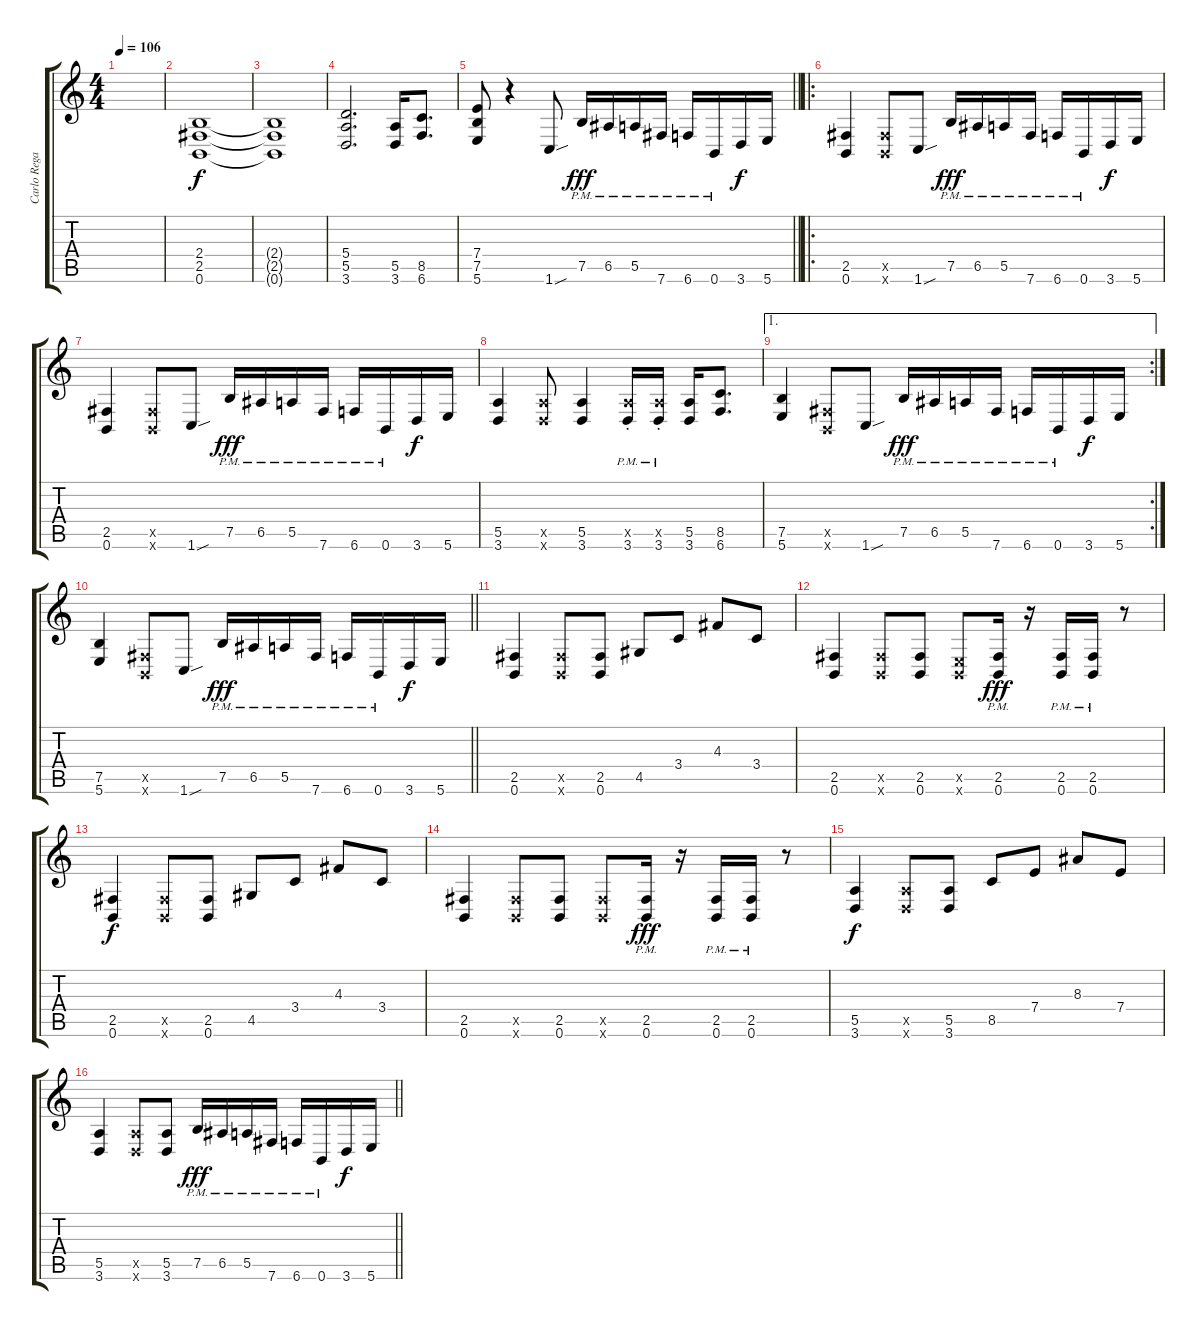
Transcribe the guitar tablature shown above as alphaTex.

\track ("Carlo Regadas" "Carlo Rega") {instrument distortionguitar}
\staff {score tabs}
\tuning (B3 Gb3 D3 A2 E2 B1) {hide}
\ts (4 4)
\tempo 106
\clef g2
\ks c
|
(2.4 2.5 0.6).1 |
(2.4{t} 2.5{t} 0.6{t}).1 |
(5.4 5.5 3.6).2{d} (5.5 3.6).16 (8.5 6.6).8{d} |
\barLineRight lightlight
(7.4 7.5 5.6).8 r.4 1.6{sou}.8 7.5{pm}.16{dy fff} 6.5{pm}.16 5.5{pm}.16 7.6{pm}.16 6.6{pm}.16 0.6{pm}.16 3.6.16{dy f} 5.6.16 |
\ro
\section ("" "")
(2.5 0.6).4 (2.5{x} 0.6{x}).8 1.6{sou}.8 7.5{pm}.16{dy fff} 6.5{pm}.16 5.5{pm}.16 7.6{pm}.16 6.6{pm}.16 0.6{pm}.16 3.6.16{dy f} 5.6.16 |
(2.5 0.6).4 (2.5{x} 0.6{x}).8 1.6{sou}.8 7.5{pm}.16{dy fff} 6.5{pm}.16 5.5{pm}.16 7.6{pm}.16 6.6{pm}.16 0.6{pm}.16 3.6.16{dy f} 5.6.16 |
(5.5 3.6).4 (5.5{x} 3.6{x}).8 (5.5 3.6).4 (5.5{pm x} 3.6{pm st}).16 (5.5{pm x} 3.6{pm st}).16 (5.5 3.6).16 (8.5 6.6).8{d} |
\ae 1
\rc 2
(7.5 5.6).4 (2.5{x} 0.6{x}).8 1.6{sou}.8 7.5{pm}.16{dy fff} 6.5{pm}.16 5.5{pm}.16 7.6{pm}.16 6.6{pm}.16 0.6{pm}.16 3.6.16{dy f} 5.6.16 |
\barLineRight lightlight
(7.5 5.6).4 (2.5{x} 0.6{x}).8 1.6{sou}.8 7.5{pm}.16{dy fff} 6.5{pm}.16 5.5{pm}.16 7.6{pm}.16 6.6{pm}.16 0.6{pm}.16 3.6.16{dy f} 5.6.16 |
\section ("" "")
(2.5 0.6).4 (2.5{x} 0.6{x}).8 (2.5 0.6).8 4.5.8 3.4.8 4.3.8 3.4.8 |
(2.5 0.6).4 (2.5{x} 0.6{x}).8 (2.5 0.6).8 (0.5{x} 0.6{x}).8 (2.5{pm} 0.6{pm}).16{dy fff} r.16 (2.5{pm} 0.6{pm}).16 (2.5{pm} 0.6{pm}).16 r.8 |
(2.5 0.6).4{dy f} (2.5{x} 0.6{x}).8 (2.5 0.6).8 4.5.8 3.4.8 4.3.8 3.4.8 |
(2.5 0.6).4 (2.5{x} 0.6{x}).8 (2.5 0.6).8 (2.5{x} 0.6{x}).8 (2.5{pm} 0.6{pm}).16{dy fff} r.16 (2.5{pm} 0.6{pm}).16 (2.5{pm} 0.6{pm}).16 r.8 |
(5.5 3.6).4{dy f} (5.5{x} 3.6{x}).8 (5.5 3.6).8 8.5.8 7.4.8 8.3.8 7.4.8 |
\barLineRight lightlight
(5.5 3.6).4 (5.5{x} 3.6{x}).8 (5.5 3.6).8 7.5{pm}.16{dy fff} 6.5{pm}.16 5.5{pm}.16 7.6{pm}.16 6.6{pm}.16 0.6{pm}.16 3.6.16{dy f} 5.6.16
